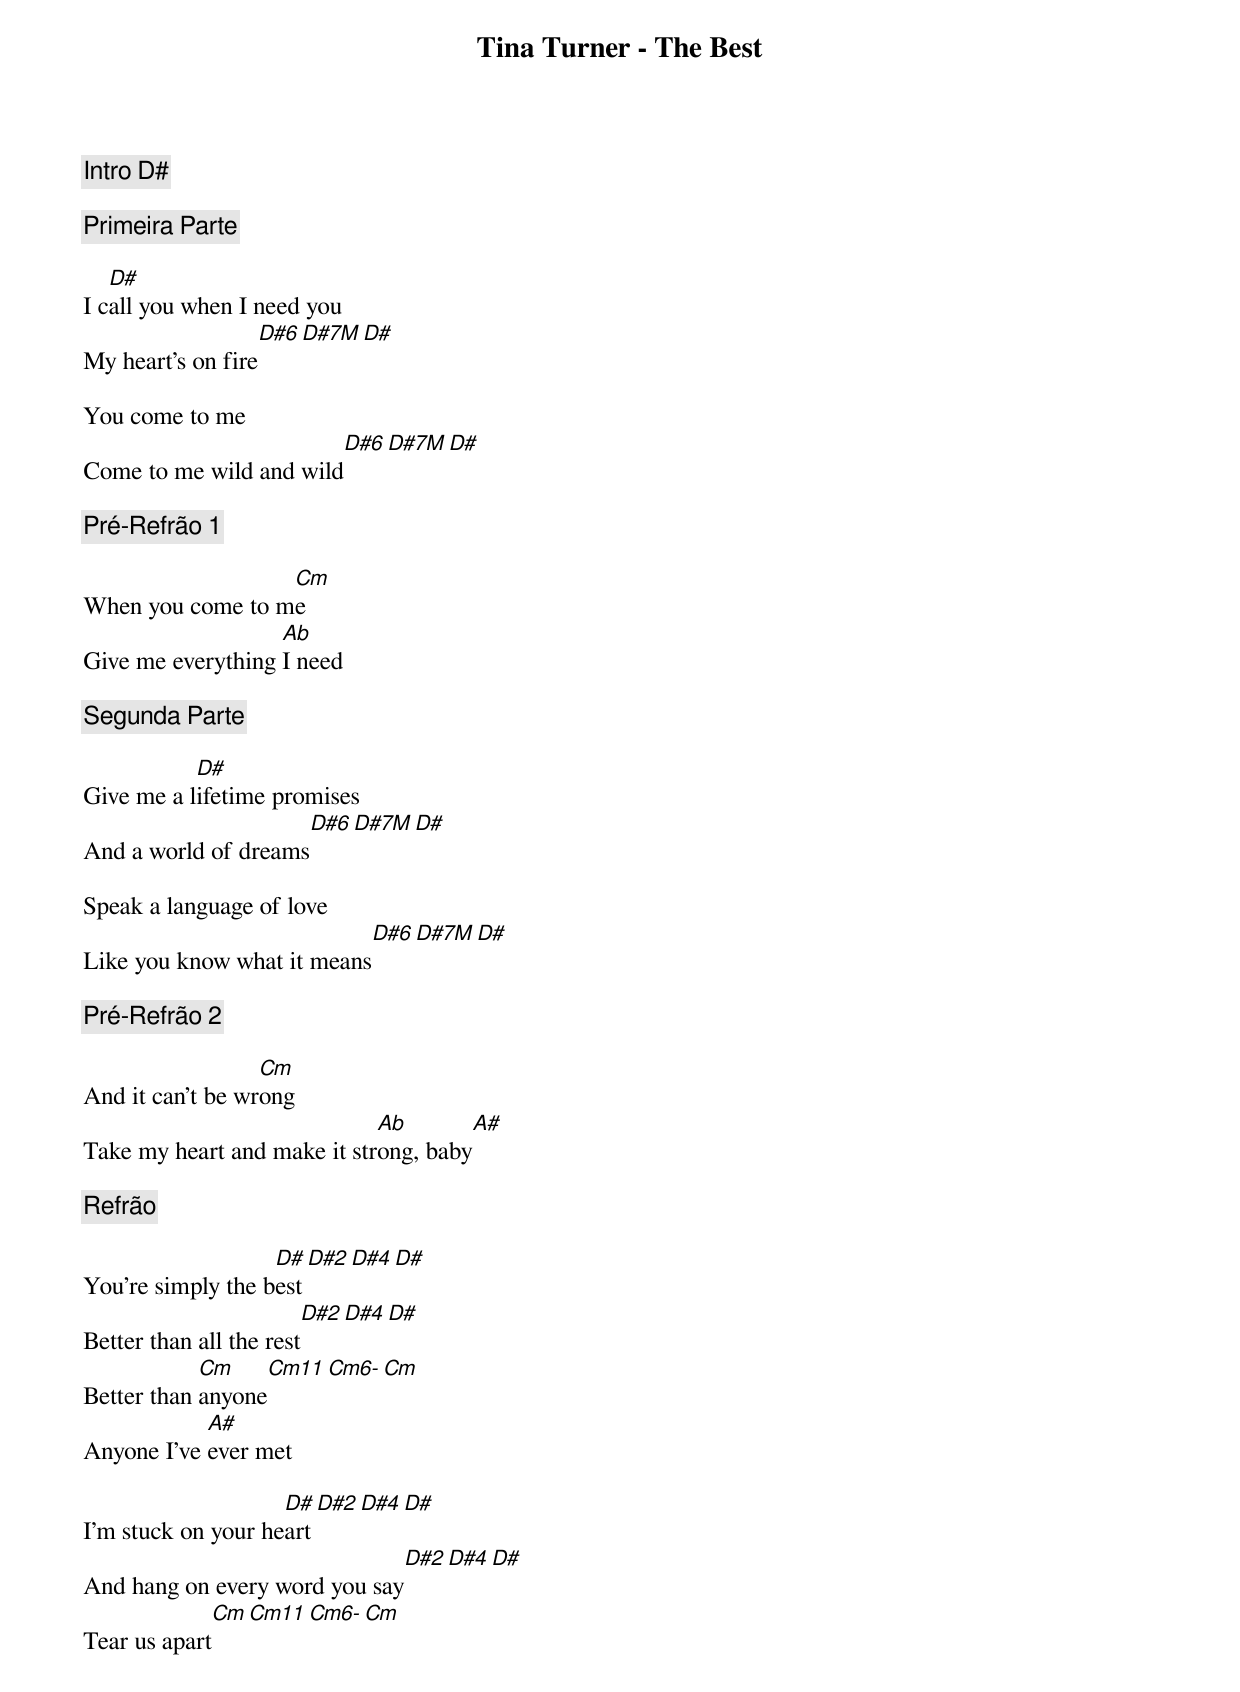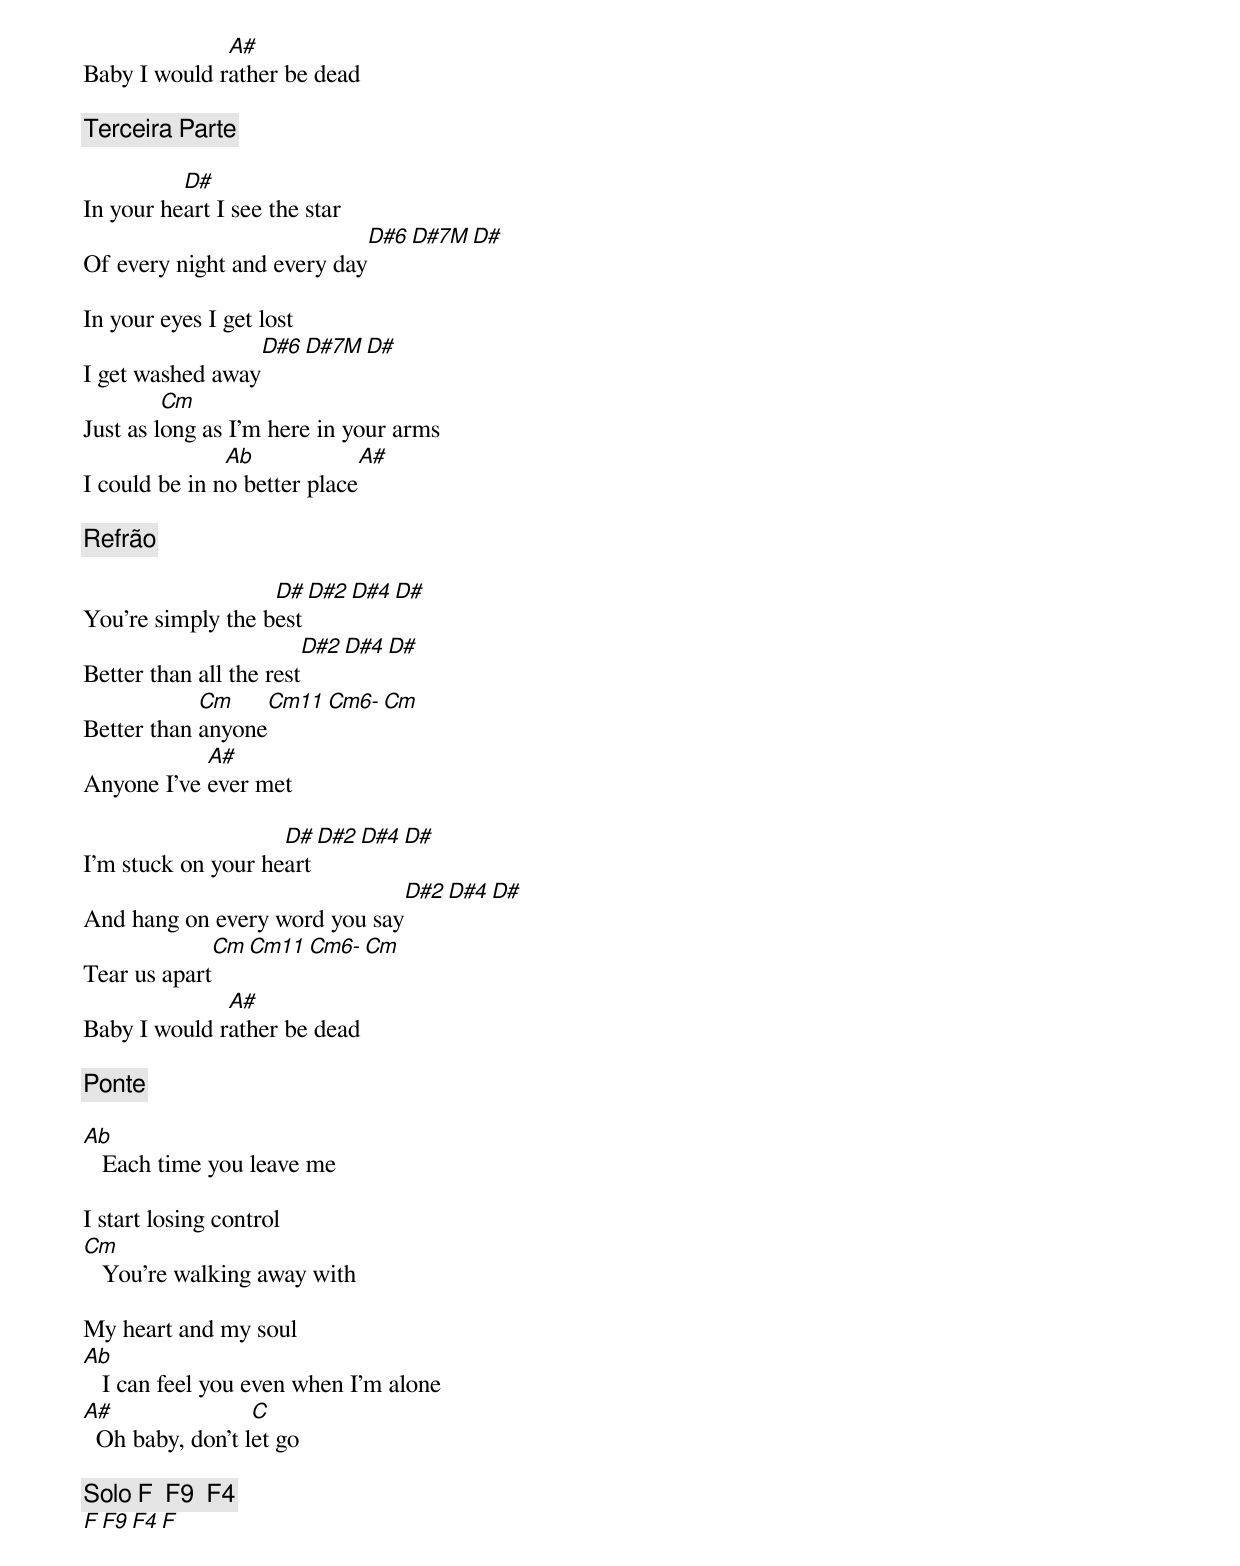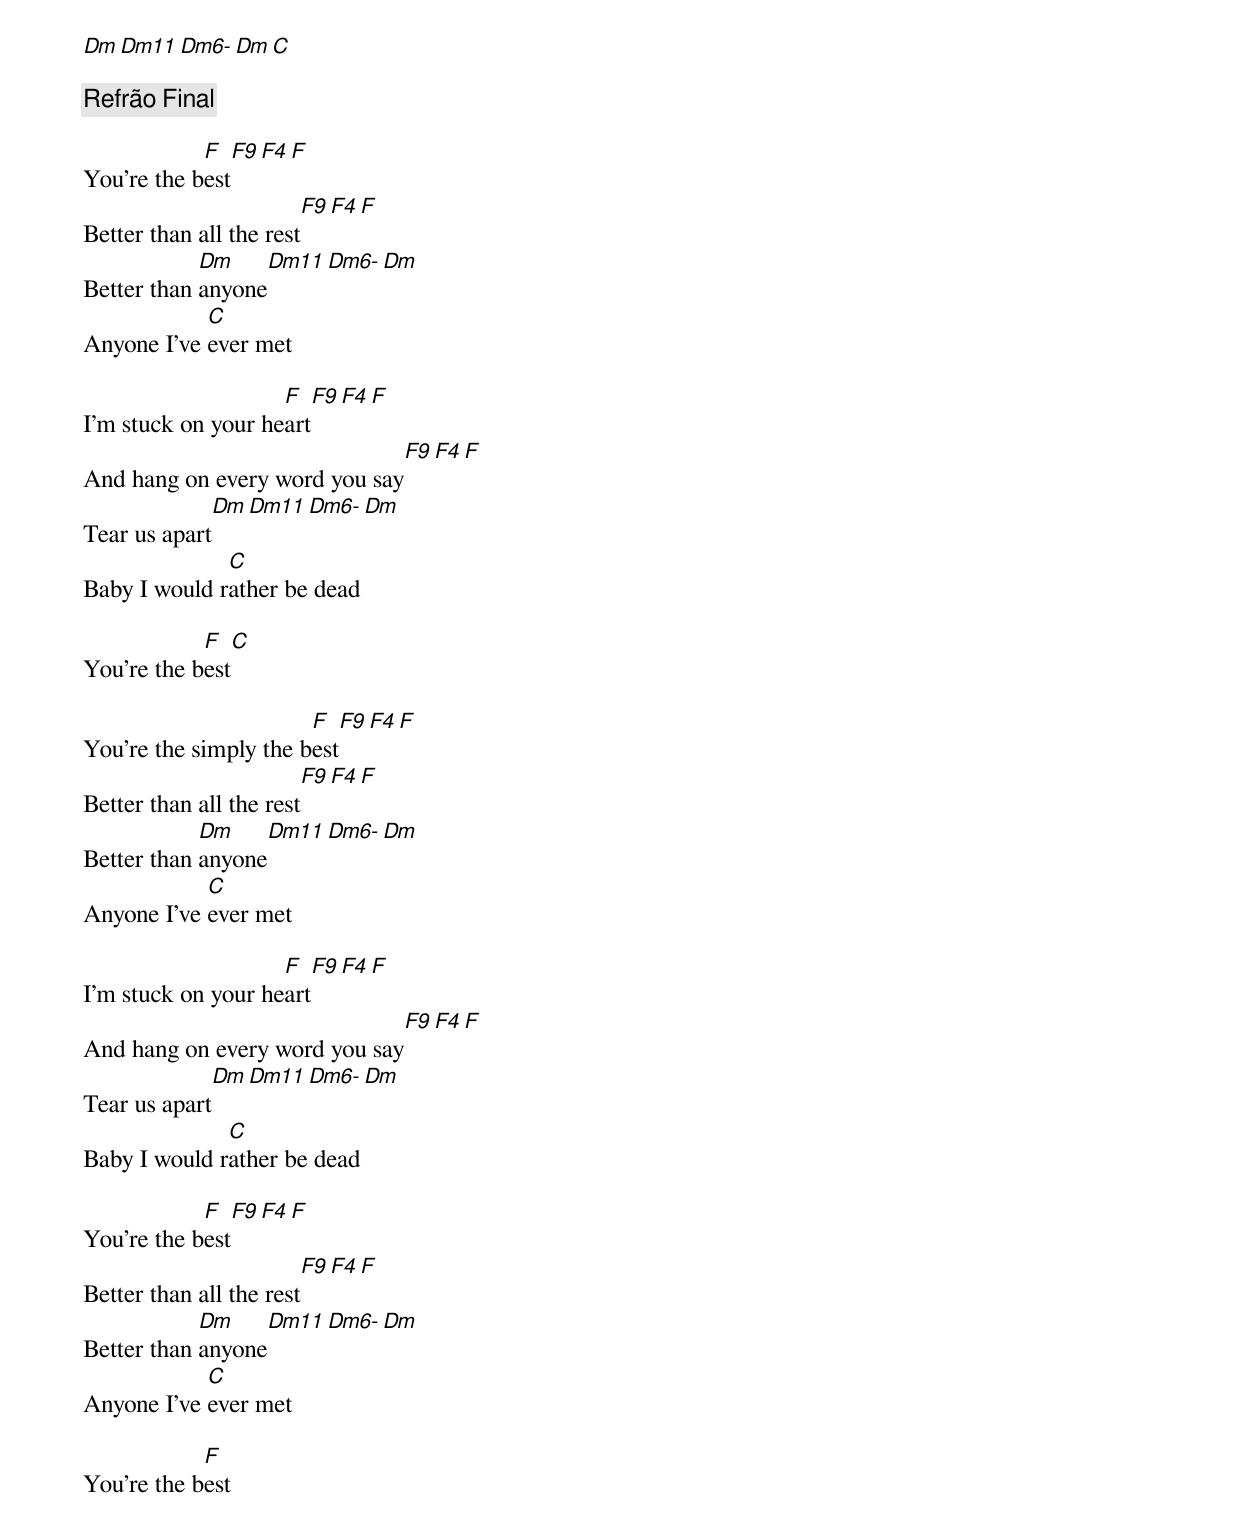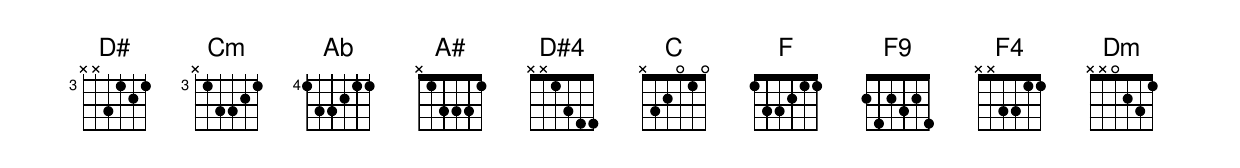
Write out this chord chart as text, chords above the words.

Tina Turner - The Best

[Intro] D#

[Primeira Parte]

   D#
I call you when I need you
                   D#6 D#7M D#
My heart's on fire

You come to me
                         D#6 D#7M D#
Come to me wild and wild

[Pré-Refrão 1]

                  Cm
When you come to me
                   Ab
Give me everything I need

[Segunda Parte]

           D#
Give me a lifetime promises
                      D#6 D#7M D#
And a world of dreams

Speak a language of love
                            D#6 D#7M D#
Like you know what it means

[Pré-Refrão 2]

                  Cm
And it can't be wrong
                             Ab        A#
Take my heart and make it strong, baby

[Refrão]

                   D#  D#2 D#4 D#
You're simply the best
                         D#2 D#4 D#
Better than all the rest
            Cm     Cm11  Cm6-  Cm
Better than anyone
            A#
Anyone I've ever met

                    D#  D#2 D#4 D#
I'm stuck on your heart
                               D#2 D#4 D#
And hang on every word you say
              Cm  Cm11  Cm6-  Cm
Tear us apart
              A#
Baby I would rather be dead

[Terceira Parte]

          D#
In your heart I see the star
                             D#6 D#7M D#
Of every night and every day

In your eyes I get lost
                  D#6 D#7M D#
I get washed away
         Cm
Just as long as I'm here in your arms
               Ab             A#
I could be in no better place

[Refrão]

                   D#  D#2 D#4 D#
You're simply the best
                         D#2 D#4 D#
Better than all the rest
            Cm     Cm11  Cm6-  Cm
Better than anyone
            A#
Anyone I've ever met

                    D#  D#2 D#4 D#
I'm stuck on your heart
                               D#2 D#4 D#
And hang on every word you say
              Cm  Cm11  Cm6-  Cm
Tear us apart
              A#
Baby I would rather be dead

[Ponte]

Ab
   Each time you leave me

I start losing control
Cm
   You're walking away with

My heart and my soul
Ab
   I can feel you even when I'm alone
A#                C
  Oh baby, don't let go

[Solo] F  F9  F4
       F  F9  F4  F
       Dm  Dm11  Dm6-  Dm  C

[Refrão Final]

            F   F9  F4  F
You're the best
                         F9  F4  F
Better than all the rest
            Dm     Dm11  Dm6-  Dm
Better than anyone
            C
Anyone I've ever met

                    F   F9  F4  F
I'm stuck on your heart
                               F9  F4  F
And hang on every word you say
              Dm  Dm11  Dm6-  Dm
Tear us apart
              C
Baby I would rather be dead

            F   C
You're the best

                       F   F9  F4  F
You're the simply the best
                         F9  F4  F
Better than all the rest
            Dm     Dm11  Dm6-  Dm
Better than anyone
            C
Anyone I've ever met

                    F   F9  F4  F
I'm stuck on your heart
                               F9  F4  F
And hang on every word you say
              Dm  Dm11  Dm6-  Dm
Tear us apart
              C
Baby I would rather be dead

            F   F9  F4  F
You're the best
                         F9  F4  F
Better than all the rest
            Dm     Dm11  Dm6-  Dm
Better than anyone
            C
Anyone I've ever met

            F
You're the best
